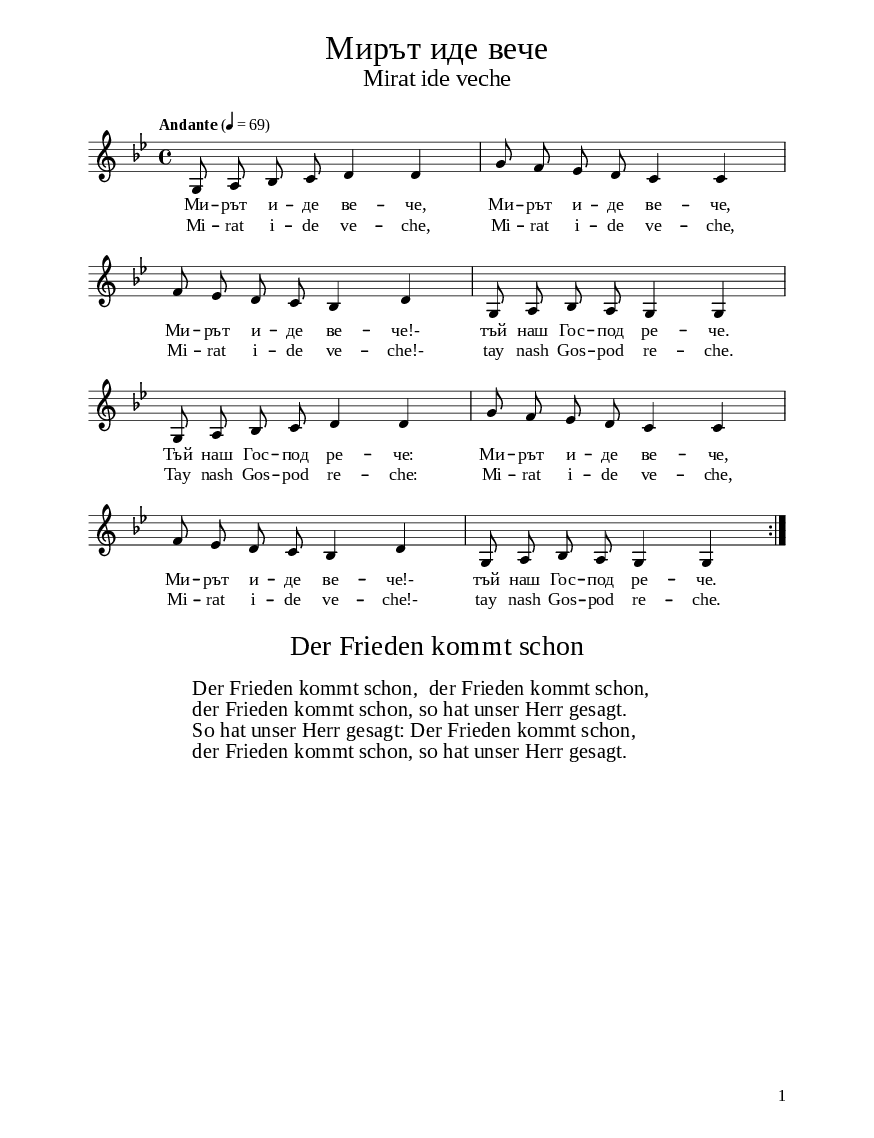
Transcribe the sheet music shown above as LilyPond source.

\version "2.24.0"

% include paper part and global functions
\include "include/globals.ily"

\bookpart {
  \label #'ref039
  \tocItem \markup " "
  \include "include/bookpart-paper.ily"
  \score {
    \include "include/score-layout.ily"

    \new Voice \relative c' {
      \clef treble
      \key g \minor
      \time 4/4
      \tempoFunc "Andante" 4 "69"
      \autoBeamOff
      \repeat volta 2 {
        g8 a bes c d4 d4 | g8 f es d c4 c |  \break

        f8 es d c bes 4 d 4 | g,8 a bes a g4 g4 | \break

        g8 a bes c d4 d4 | g8 f es d c4 c |  \break

        f8 es d c bes 4 d 4 |  g,8 a bes a g4 g4 |
      }


    }

    \addlyrics {
      Ми -- рът и -- де ве -- че, Ми -- рът и -- де ве -- че, Ми -- рът и -- де ве -- че!-
      тъй наш Гос -- под ре -- че.
      Tъй наш Гос -- под ре -- че: Ми -- рът и -- де ве -- че, Ми -- рът и -- де ве -- че!-
      тъй наш Гос -- под ре -- че.
    }
    \addlyrics {
      Mi -- rat i -- de ve -- che, Mi -- rat i -- de ve -- che, Mi -- rat i -- de ve -- che!-
      tay nash Gos -- pod re -- che.
      Tay nash Gos -- pod re -- che: Mi -- rat i -- de ve -- che, Mi -- rat i -- de ve -- che!-
      tay nash Gos -- pod re -- che.}

      \header {
        title = \titleFunc "Мирът иде вече" "Mirat ide veche"
      }

      \midi{}

    } % score



    % include foreign translation(s) of the song
    \version "2.22.1"

\markup \fill-line { \fontsize #deTitleFontSize "Der Frieden kommt schon" }
\markup \null
\markup \null
\markup \fontsize #deCoupletFontSize {
  \hspace #10
  \override #`(baseline-skip . ,deCoupletBaselineSkip)

  \column {
    \line { "Der Frieden kommt schon,  der Frieden kommt schon," }
     \line { "der Frieden kommt schon, so hat unser Herr gesagt."  }

    \line { "So hat unser Herr gesagt: Der Frieden kommt schon, "}
  \line {"der Frieden kommt schon, so hat unser Herr gesagt." }

  }
}


  } % bookpart

  % Più mosso
  %
